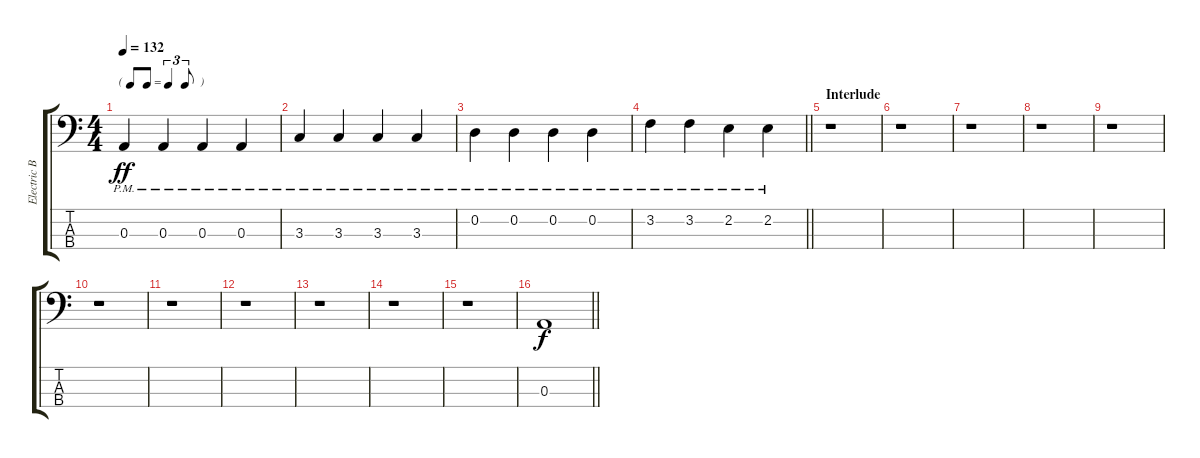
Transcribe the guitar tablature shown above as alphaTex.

\track ("Electric Bass" "Electric B") {instrument electricbassfinger}
\staff {score tabs}
\tuning (G2 D2 A1 E1) {hide}
\ts (4 4)
\tf triplet8th
\tempo 132
\clef f4
\ks c
0.3{pm}.4{dy ff} 0.3{pm}.4 0.3{pm}.4 0.3{pm}.4 |
3.3{pm}.4 3.3{pm}.4 3.3{pm}.4 3.3{pm}.4 |
0.2{pm}.4 0.2{pm}.4 0.2{pm}.4 0.2{pm}.4 |
\barLineRight lightlight
3.2{pm}.4 3.2{pm}.4 2.2{pm}.4 2.2{pm}.4 |
\section ("" "Interlude")
r.1 |
r.1 |
r.1 |
r.1 |
r.1 |
r.1 |
r.1 |
r.1 |
r.1 |
r.1 |
r.1{volume 0} |
\barLineRight lightlight
0.3.1{dy f volume 16}
